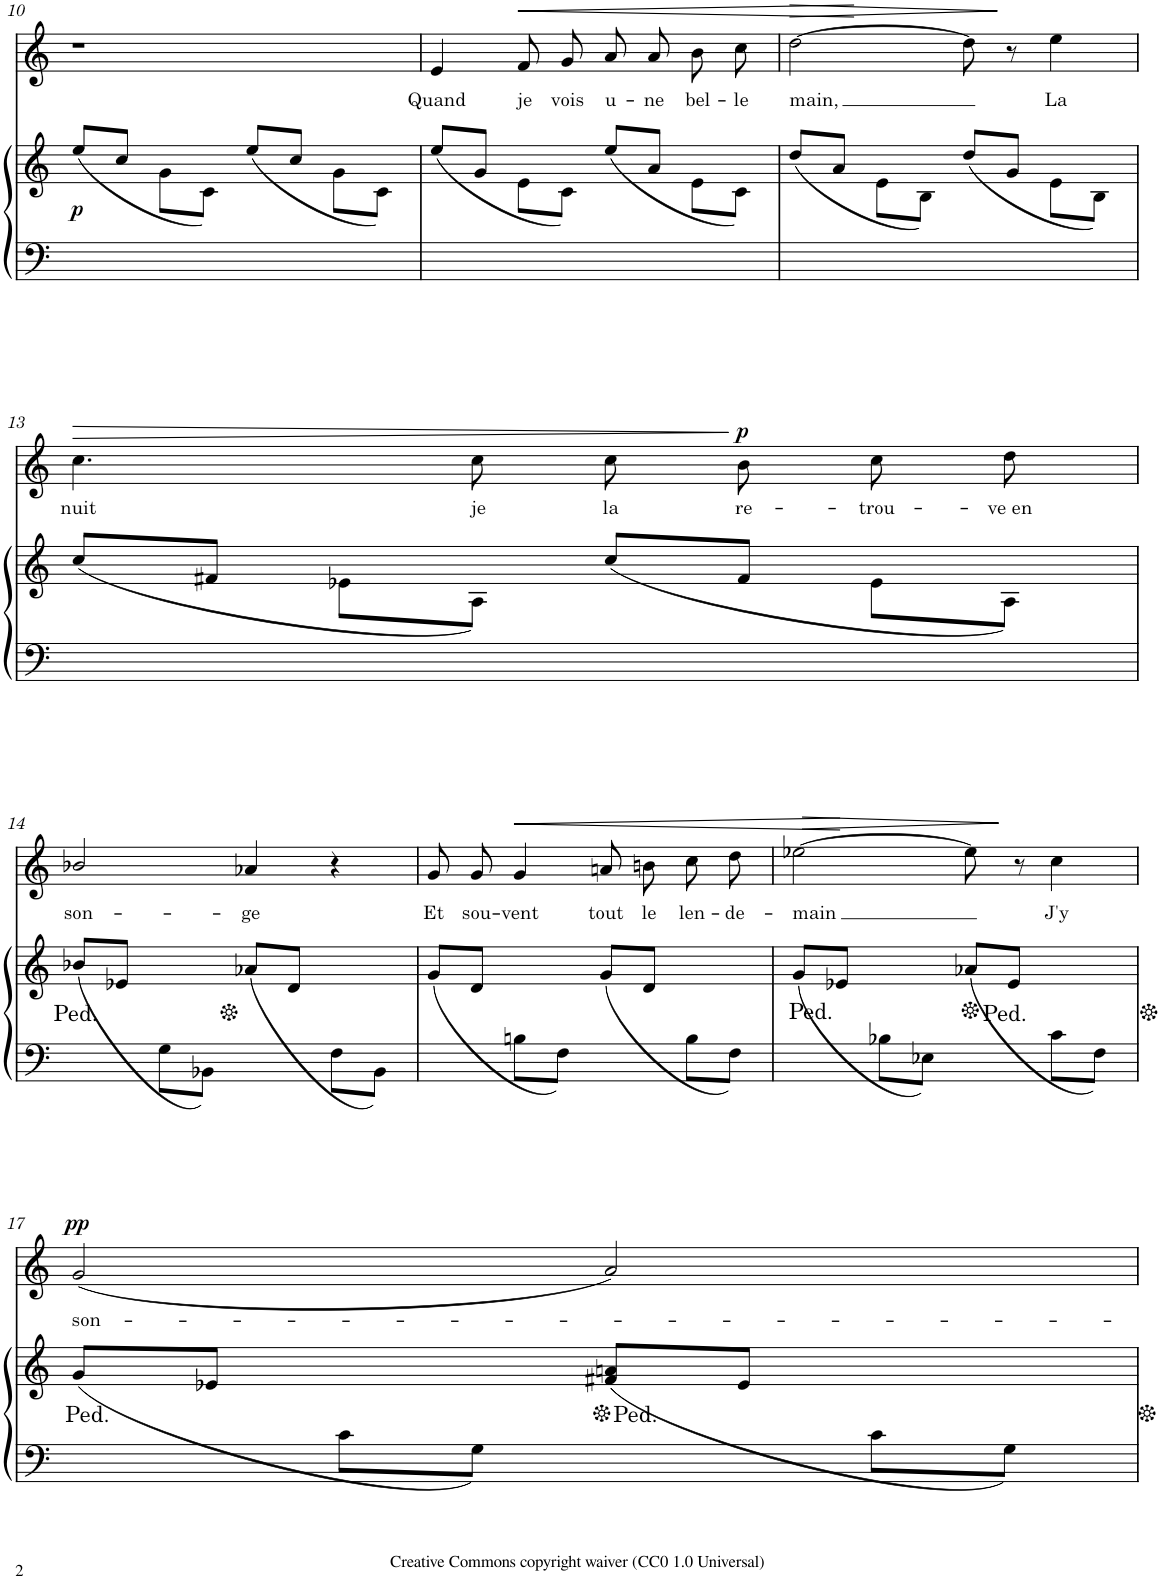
**kern	**kern	**dynam	**kern	**text	**dynam
*part2	*part2	*part2	*part1	*part1	*part1
*staff3	*staff2	*staff2/3	*staff1	*staff1	*staff1
*I"Piano	*	*	*I"Chant Voice	*	*
*I'Pno	*	*	*	*	*
!!LO:PB:g=z
*clefF4	*clefG2	*	*clefG2	*	*
*k[]	*k[]	*	*k[]	*	*
*M4/4	*M4/4	*	*M4/4	*	*
*met(c)	*met(c)	*	*met(c)	*	*
=10	=10	=10	=10	=10	=10
!	!	!LO:DY:b	!	!	!
1ryy	(<8ee/L	p	1r	.	.
.	8cc/J	.	.	.	.
.	8g\L	.	.	.	.
.	8c\J)	.	.	.	.
.	(<8ee/L	.	.	.	.
.	8cc/J	.	.	.	.
.	8g\L	.	.	.	.
.	8c\J)	.	.	.	.
=11	=11	=11	=11	=11	=11
!	!	!	!	!LO:LY:b	!
1ryy	(<8ee/L	.	4e/	Quand	.
.	8g/J	.	.	.	.
!	!	!	!	!LO:LY:b	!LO:HP:b
.	8e\L	.	8f/L	je	<
!	!	!	!	!LO:LY:b	!
.	8c\J)	.	8g/J	vois	.
!	!	!	!	!LO:LY:b	!
.	(<8ee/L	.	8a/L	u-	.
!	!	!	!	!LO:LY:b	!
.	8a/J	.	8a/J	-ne	.
!	!	!	!	!LO:LY:b	!
.	8e\L	.	8b\L	bel-	.
!	!	!	!	!LO:LY:b	!
.	8c\J)	.	8cc\J	-le	.
=12	=12	=12	=12	=12	=12
!	!	!	!	!LO:LY:b	!LO:HP:b
1ryy	(<8dd/L	.	[2dd\	main,	>
.	8a/J	.	.	.	.
.	8e\L	.	.	.	.
.	8B\J)	.	.	.	.
.	(<8dd/L	.	8dd\]	.	[
.	8g/J	.	8r	.	]
!	!	!	!	!LO:LY:b	!
.	8e\L	.	4ee\	La	.
.	8B\J)	.	.	.	.
!!LO:LB:g=z
=13	=13	=13	=13	=13	=13
!	!	!	!	!LO:LY:b	!LO:HP:b
1ryy	(<8cc/L	.	4.cc\	nuit	>
.	8f#X/J	.	.	.	.
.	8e-X\L	.	.	.	.
!	!	!	!	!LO:LY:b	!
.	8A\J)	.	8cc\	je	.
!	!	!	!	!LO:LY:b	!
.	(<8cc/L	.	8cc\L	la	.
!	!	!	!	!LO:LY:b	!LO:DY:n=1:a
.	8f#/J	.	8b\J	re-	] p
!	!	!	!	!LO:LY:b	!
.	8e-\L	.	8cc\L	-trou-	.
!	!	!	!	!LO:LY:b	!
.	8A\J)	.	8dd\J	-ve en	.
!!LO:LB:g=z
=14	=14	=14	=14	=14	=14
*	*ped	*	*	*	*
!	!	!	!	!LO:LY:b	!
4ryy	(8b-X/L	.	2b-X/	son-	.
.	8e-X/J	.	.	.	.
8G\L	4ryy	.	.	.	.
8BB-X\J)	.	.	.	.	.
*	*Xped	*	*	*	*
!	!	!	!	!LO:LY:b	!
4ryy	(8a-X/L	.	4a-X/	-ge	.
.	8d/J	.	.	.	.
8F\L	4ryy	.	4r	.	.
8BB-\J)	.	.	.	.	.
=15	=15	=15	=15	=15	=15
!	!	!	!	!LO:LY:b	!
4ryy	(8g/L	.	8g/L	Et	.
!	!	!	!	!LO:LY:b	!
.	8d/J	.	8g/J	sou-	.
!	!	!	!	!LO:LY:b	!LO:HP:b
8Bn\L	4ryy	.	4g/	-vent	<
8F\J)	.	.	.	.	.
!	!	!	!	!LO:LY:b	!
4ryy	(8g/L	.	8an/L	tout	.
!	!	!	!	!LO:LY:b	!
.	8d/J	.	8bn/J	le	.
!	!	!	!	!LO:LY:b	!
8B\L	4ryy	.	8cc\L	len-	.
!	!	!	!	!LO:LY:b	!
8F\J)	.	.	8dd\J	-de-	.
=16	=16	=16	=16	=16	=16
*	*ped	*	*	*	*
!	!	!	!	!LO:LY:b	!LO:HP:b
4ryy	(8g/L	.	[2ee-X\	-main	>
.	8e-X/J	.	.	.	.
8B-X\L	4ryy	.	.	.	.
8E-X\J)	.	.	.	.	.
*	*Xped	*	*	*	*
*	*ped	*	*	*	*
4ryy	(8a-X/L	.	8ee-\]	.	[
.	8e-/J	.	8r	.	]
!	!	!	!	!LO:LY:b	!
8c\L	4ryy	.	4cc\	J'y	.
8F\J)	.	.	.	.	.
!!LO:LB:g=z
=17	=17	=17	=17	=17	=17
*	*Xped	*	*	*	*
*	*ped	*	*	*	*
!	!	!	!	!LO:LY:b	!LO:DY:a
4ryy	(8g/L	.	(2g/	son-	pp
.	8e-X/J	.	.	.	.
8c\L	4ryy	.	.	.	.
8G\J)	.	.	.	.	.
*	*Xped	*	*	*	*
*	*ped	*	*	*	*
4ryy	(8f#X/ 8an/L	.	2a/)	.	.
.	8e-/J	.	.	.	.
8c\L	4ryy	.	.	.	.
8G\J)	.	.	.	.	.
*	*Xped	*	*	*	*
=	=	=	=	=	=
*-	*-	*-	*-	*-	*-
